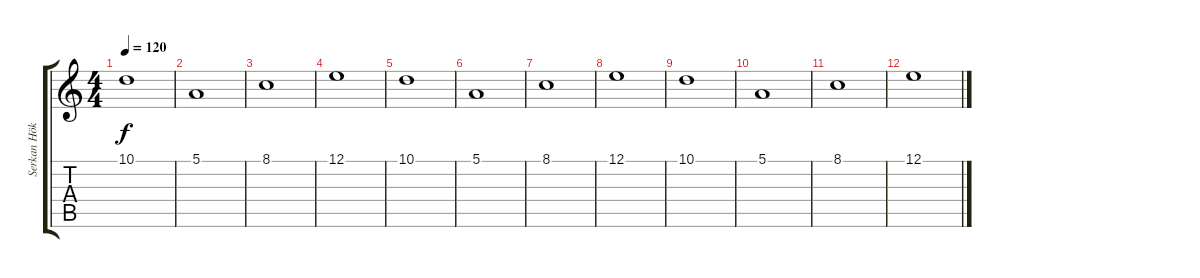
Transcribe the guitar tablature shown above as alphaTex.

\track ("Serkan Hökenek" "Serkan Hök") {instrument pad4choir}
\staff {score tabs}
\tuning (E4 B3 G3 D3 A2 E2) {hide}
\ts (4 4)
\tempo 120
\clef g2
\ks c
10.1.1{dy f} |
5.1.1 |
8.1.1 |
12.1.1 |
10.1.1 |
5.1.1 |
8.1.1 |
12.1.1 |
10.1.1 |
5.1.1 |
8.1.1 |
12.1.1
